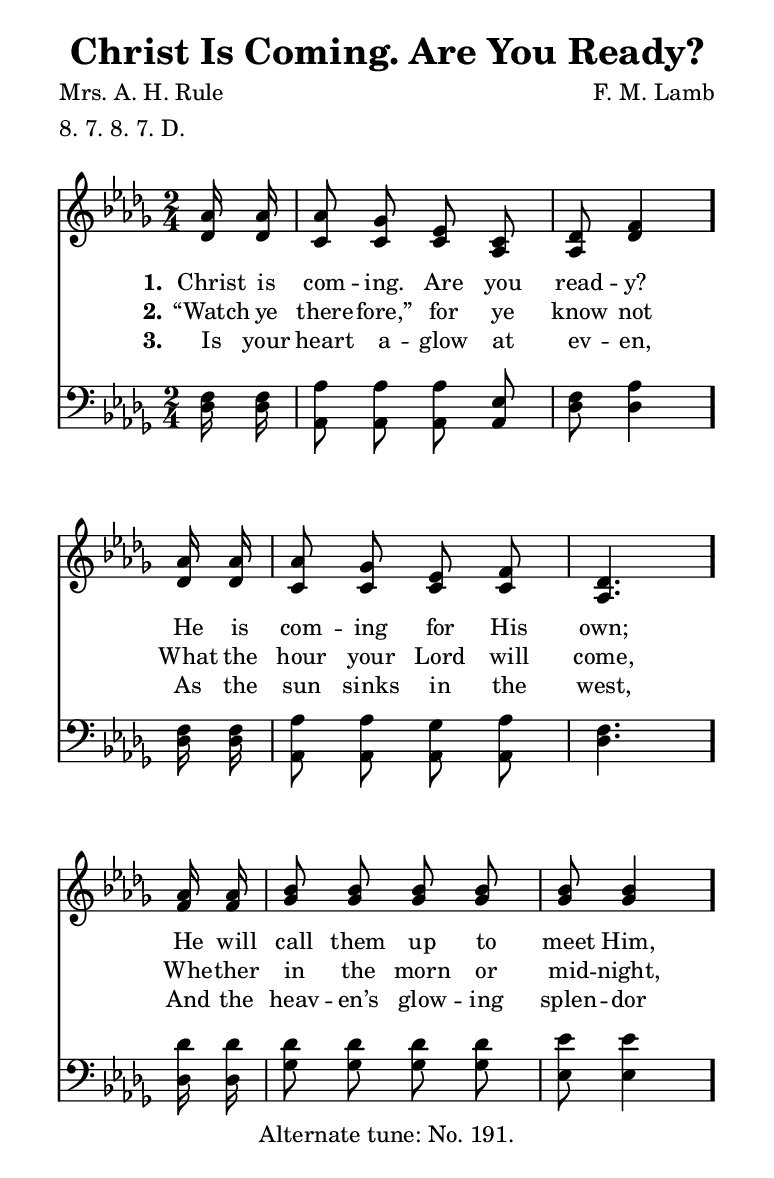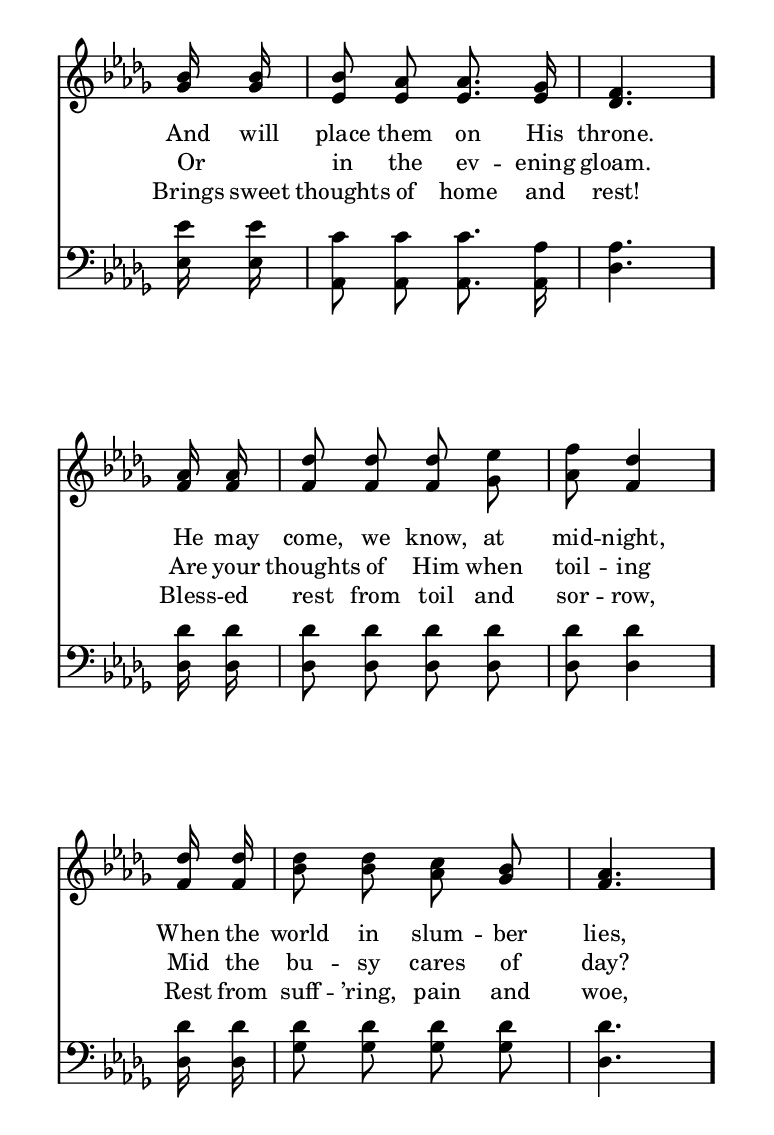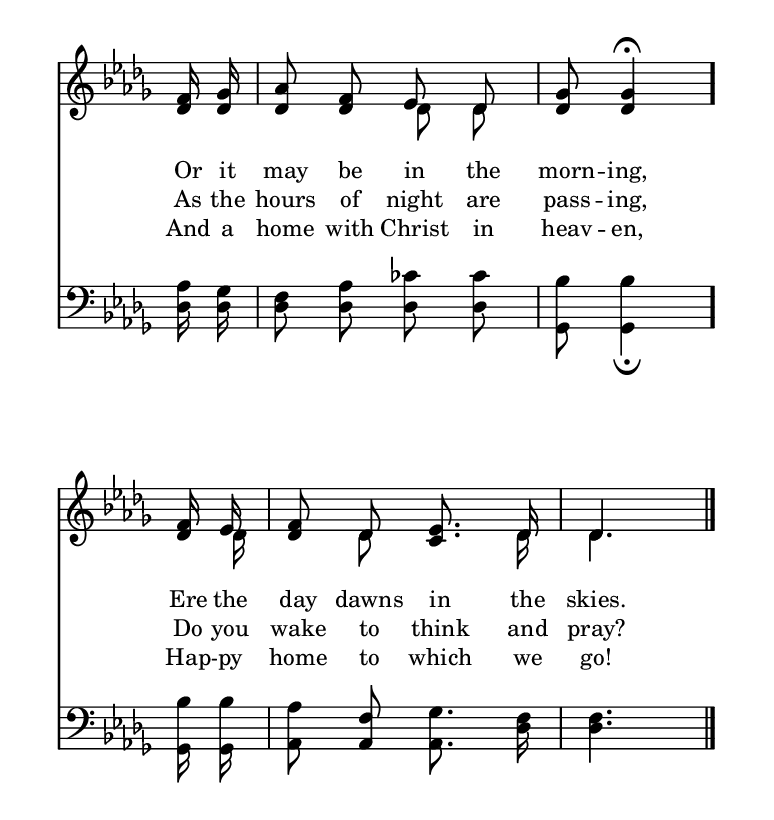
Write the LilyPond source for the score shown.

\include "common/global.ily"
\paper {
  \include "common/paper.ily"
  oddFooterMarkup = \markup { \fill-line { \on-the-fly \first-page "Alternate tune: No. 191." } }
}

\header{
  %gospel
  hymnnumber = "67"
  title = "Christ Is Coming. Are You Ready?"
  tunename = ""
  meter = "8. 7. 8. 7. D."
  poet = "Mrs. A. H. Rule"
  composer = "F. M. Lamb"
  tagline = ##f
}

% for fermata in MIDI
ta = { \tempo 8=110 }
tb = { \tempo 8=55  }

patternAA = { \ta c16 c16 | c8 c8 c8 c8 | c8 c4 }
patternAB = { \ta c16 c16 | c8 c8 c8 c8 | c8 \tb c4 \ta }

patternBA = { \ta c16 c16 | c8 c8 c8 c8 | c4. }
patternBB = { \ta c16 c16 | c8 c8 c8. c16 | c4. }

global = {
  \include "common/overrides.ily"
  \override Staff.TimeSignature.style = #'numbered
  \time 2/4
  \override Score.MetronomeMark.transparent = ##t % hide all fermata changes too
  \ta
  \key des \major
  \partial 8
  \autoBeamOff
}

notesSoprano = {
\global
\relative c'' {

  \changePitch \patternAA { aes aes | aes ges ees c | des f }
  \changePitch \patternBA { aes aes | aes ges ees f | des }
  \changePitch \patternAA { aes' aes | bes bes bes bes | bes bes }
  \changePitch \patternBB { bes bes | bes aes aes ges | f }

  \changePitch \patternAA { aes aes | des des des ees | f des }
  \changePitch \patternBA { des des | des des c bes | aes }
  \changePitch \patternAB { f ges | aes f ees des | ges ges \fermata }
  \changePitch \patternBB { f ees | f des ees des | des }

  \bar "|."

}
}

notesAlto = {
\global
\relative e' {

  \changePitch \patternAA { des des | c c c aes | aes des }
  \changePitch \patternBA { des des | c c c c | aes }
  \changePitch \patternAA { f' f | ges ges ges ges | ges ges }
  \changePitch \patternBB { ges ges | ees ees ees ees | des }

  \changePitch \patternAA { f f | f f f ges | aes f }
  \changePitch \patternBA { f f | bes bes aes ges | f }
  \changePitch \patternAA { des des | des des des des | des des }
  \changePitch \patternBB { des des | des des c des | des }

}
}

notesTenor = {
\global
\relative a {

  \changePitch \patternAA { f f | aes aes aes ees | f aes }
  \changePitch \patternBA { f f | aes aes ges aes | f }
  \changePitch \patternAA { des' des | des des des des | ees ees }
  \changePitch \patternBB { ees ees | c c c aes | aes }

  \changePitch \patternAA { des des | des des des des | des des }
  \changePitch \patternBA { des des | des des des des | des }
  \changePitch \patternAA { aes ges | f aes ces ces | bes bes }
  \changePitch \patternBB { bes bes | aes f ges f | f }

}
}

notesBass = {
\global
\relative f {

  \changePitch \patternAA { des des | aes aes aes aes | des des }
  \changePitch \patternBA { des des | aes aes aes aes | des }
  \changePitch \patternAA { des des | ges ges ges ges | ees ees }
  \changePitch \patternBB { ees ees | aes, aes aes aes | des }

  \changePitch \patternAA { des des | des des des des | des des }
  \changePitch \patternBA { des des | ges ges ges ges | des }
  \changePitch \patternAA { des des | des des des des | ges, ges_\fermata }
  \changePitch \patternBB { ges ges | aes aes aes des | des }

}
}

wordsA = \lyricmode {
\set stanza = "1."

Christ is com -- ing. Are you read -- y? \bar "."
He is com -- ing for His own; \bar "." \eogbreak
He will call them up to meet Him, \bar "."
And will place them on His throne. \bar "." \eogbreak
He may come, we know, at mid -- night, \bar "."
When the world in slum -- ber lies, \bar "." \eogbreak
Or it may be in the morn -- ing, \bar "."
Ere the day dawns in the skies. \bar "." \eogbreak

}

wordsB = \lyricmode {
\set stanza = "2."

“Watch ye there -- fore,” for ye know not
What the hour your Lord will come,
Whe -- ther in the morn or mid -- night,
Or _ in the ev -- ening gloam.
Are your thoughts of Him when toil -- ing
Mid the bu -- sy cares of day?
As the hours of night are pass -- ing,
Do you wake to think and pray?

}

wordsC = \lyricmode {
\set stanza = "3."

Is your heart a -- glow at ev -- en,
As the sun sinks in the west,
And the heav -- en’s glow -- ing splen -- dor
Brings sweet thoughts of home and rest!
Bless -- ed rest from toil and sor -- row,
Rest from suff -- ’ring, pain and woe,
And a home with Christ in heav -- en,
Hap -- py home to which we go!

}

\score {
  \context ChoirStaff <<
    \context Staff = upper <<
      \set Staff.autoBeaming = ##f
      \set ChoirStaff.systemStartDelimiter = #'SystemStartBar
      \set ChoirStaff.printPartCombineTexts = ##f
      \partcombine #'(2 . 9) \notesSoprano \notesAlto
      \context NullVoice = sopranos { \voiceOne << \notesSoprano >> }
      \context NullVoice = altos { \voiceTwo << \notesAlto >> }
      \context Lyrics = one   \lyricsto sopranos \wordsA
      \context Lyrics = two   \lyricsto sopranos \wordsB
      \context Lyrics = three \lyricsto sopranos \wordsC
    >>
    \context Staff = men <<
      \set Staff.autoBeaming = ##f
      \clef bass
      \set ChoirStaff.printPartCombineTexts = ##f
      \partcombine #'(2 . 9) \notesTenor \notesBass
      \context NullVoice = tenors { \voiceOne << \notesTenor >> }
      \context NullVoice = basses { \voiceTwo << \notesBass >> }
    >>
  >>
  \layout {
    \include "common/layout.ily"
  }
  \midi{
    \include "common/midi.ily"
  }
}

\version "2.19.49"  % necessary for upgrading to future LilyPond versions.

% vi:set et ts=2 sw=2 ai nocindent syntax=lilypond:
